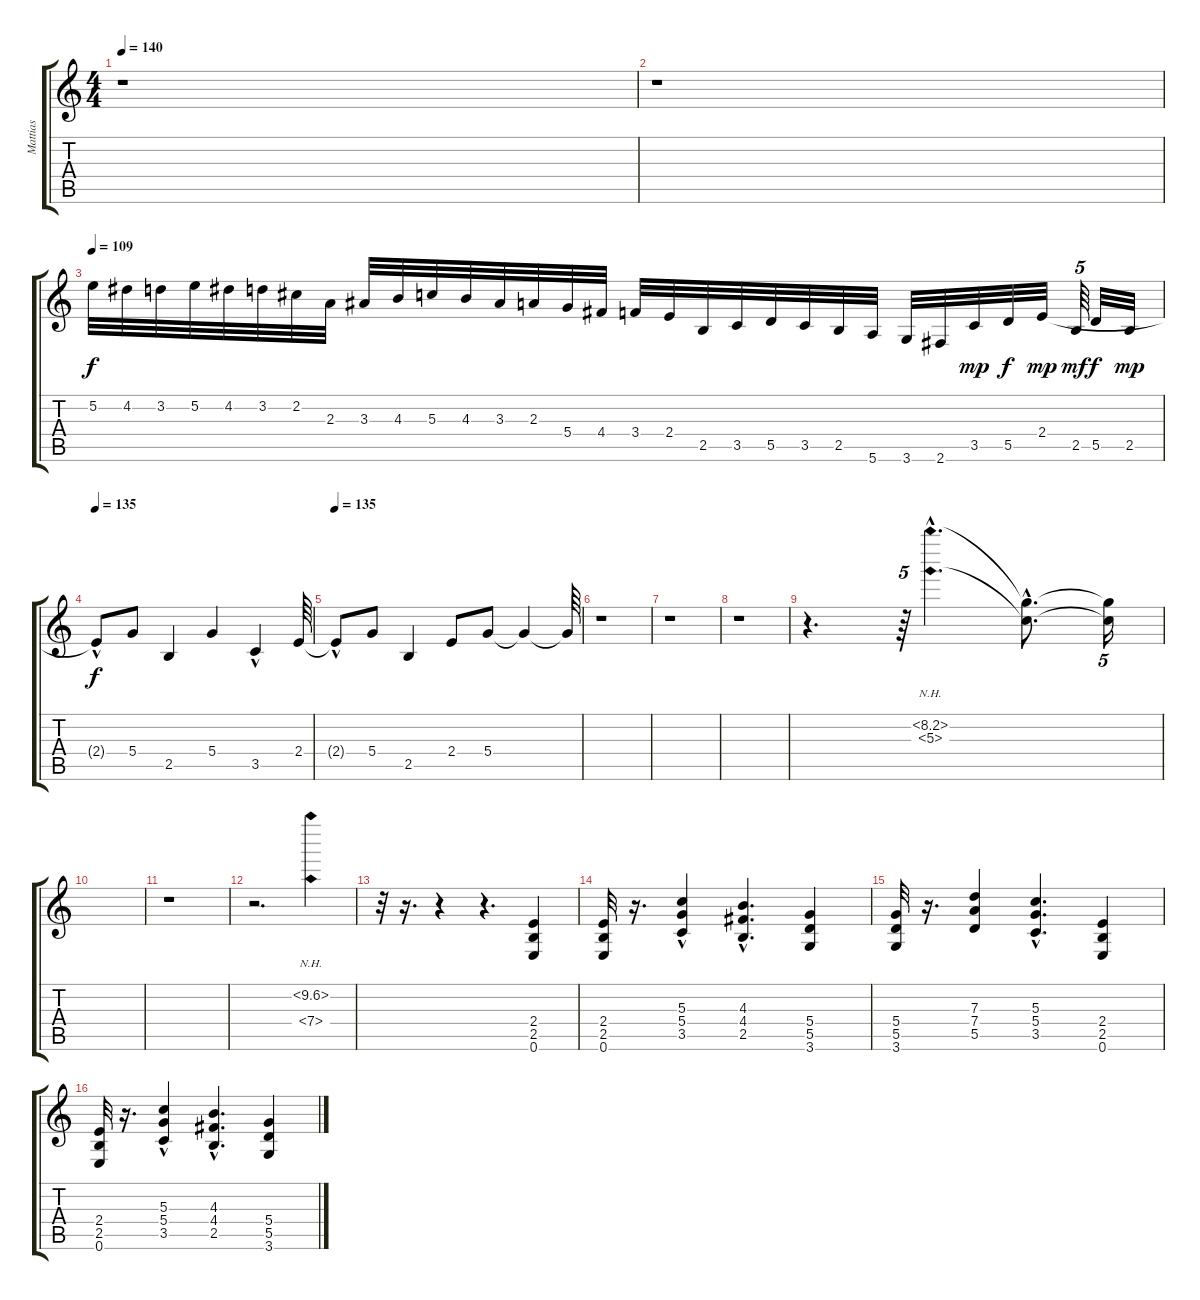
\track ("Mattias" "Mattias") {instrument distortionguitar}
\staff {score tabs}
\tuning (E4 B3 G3 D3 A2 E2) {hide}
\ts (4 4)
\tempo 140
\clef g2
\ks c
r.1{dy f instrument distortionguitar} |
r.1 |
\tempo 109
5.2.32 4.2.32 3.2.32 5.2.32 4.2.32 3.2.32 2.2.32 2.3.32 3.3.32 4.3.32 5.3.32 4.3.32 3.3.32 2.3.32 5.4.32 4.4.32 3.4.32 2.4.32 2.5.32 3.5.32 5.5.32 3.5.32 2.5.32 5.6.32 3.6.32 2.6.32 3.5.32{dy mp} 5.5.32{dy f} 2.4.32{dy mp} 2.5.64{tu (5 4) dy mf} 5.5.32{dy f} 2.5.32{dy mp} |
\tempo 135
2.4{hac t}.8{dy f} 5.4.8 2.5.4 5.4.4 3.5{hac}.4 2.4.64 |
\tempo 135
2.4{hac t}.8 5.4.8 2.5.4 2.4.8 5.4.8 5.4{t}.4 5.4{t}.64 |
r.1 |
r.1 |
r.1 |
r.4{d} r.64{tu (5 4)} (8.2{nh hac} 5.3{nh hac}).4{d} (8.2{hac t} 5.3{hac t}).8{d} (8.2{t} 5.3{t}).16{tu (5 4)} |
|
r.1 |
r.2{d} (10.2{nh} 7.4{nh}).4 |
r.32 r.16{d} r.4 r.4{d} (2.4 2.5 0.6).4 |
(2.4 2.5 0.6).32 r.16{d} (5.3{hac} 5.4 3.5).4 (4.3{hac} 4.4{hac} 2.5{hac}).4{d} (5.4 5.5 3.6).4 |
(5.4 5.5 3.6).32 r.16{d} (7.3 7.4 5.5).4 (5.3{hac} 5.4{hac} 3.5{hac}).4{d} (2.4 2.5 0.6).4 |
(2.4 2.5 0.6).32 r.16{d} (5.3{hac} 5.4 3.5).4 (4.3{hac} 4.4{hac} 2.5{hac}).4{d} (5.4 5.5 3.6).4
